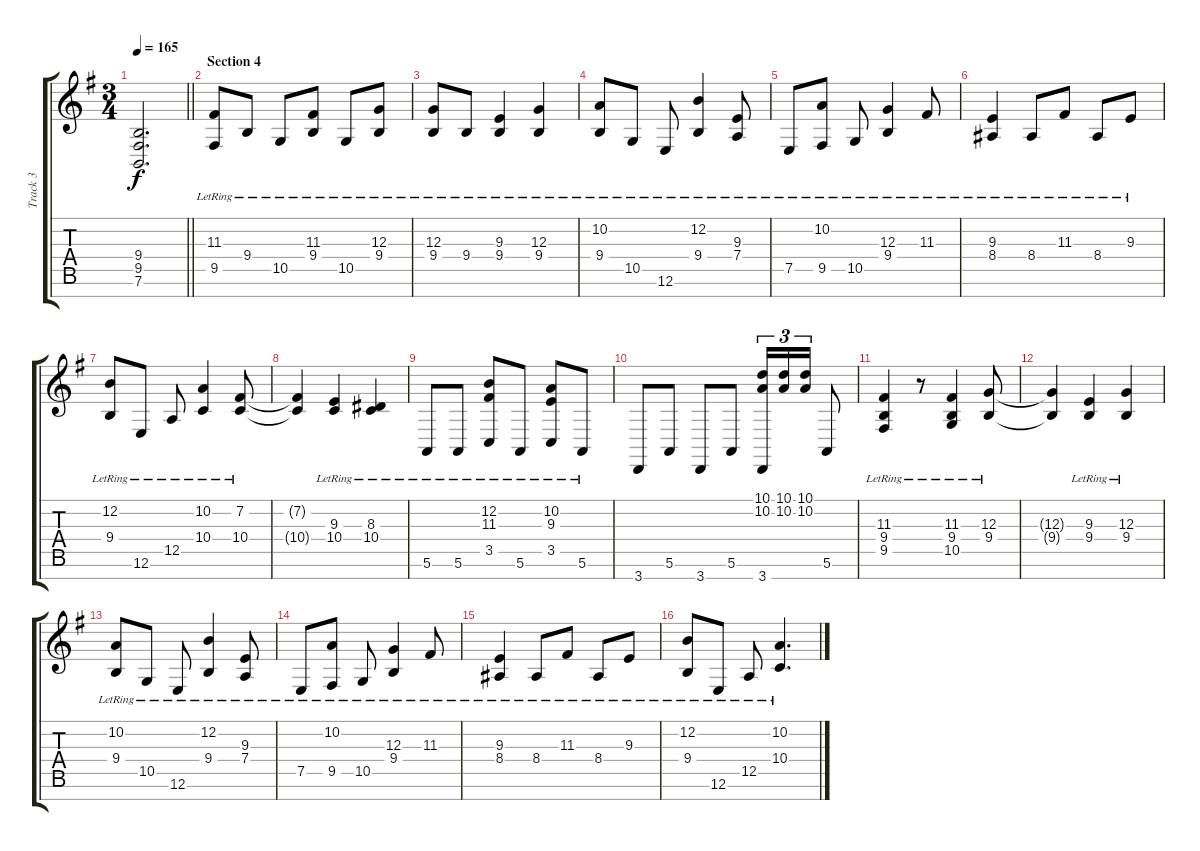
\track ("Track 3" "Track 3") {instrument acousticgrandpiano}
\staff {score tabs}
\tuning (E4 B3 G3 D3 A2 E2 B1) {hide}
\ts (3 4)
\tempo 165
\clef g2
\barLineRight lightlight
\ks g
(9.4{t} 9.5{t} 7.6{t}).2{d dy f} |
\section ("" "Section 4")
(11.3{lr} 9.5{lr}).8 9.4{lr}.8 10.5{lr}.8 (11.3{lr} 9.4{lr}).8 10.5{lr}.8 (12.3{lr} 9.4{lr}).8 |
(12.3{lr} 9.4{lr}).8 9.4{lr}.8 (9.3{lr} 9.4{lr}).4 (12.3 9.4{lr}).4 |
(10.2{lr} 9.4{lr}).8 10.5{lr}.8 12.6{lr}.8 (12.2{lr} 9.4{lr}).4 (9.3{lr} 7.4{lr}).8 |
7.5{lr}.8 (10.2{lr} 9.5{lr}).8 10.5{lr}.8 (12.3{lr} 9.4{lr}).4 11.3{lr}.8 |
(9.3{lr} 8.4{lr}).4 8.4{lr}.8 11.3{lr}.8 8.4{lr}.8 9.3{lr}.8 |
(12.2{lr} 9.4{lr}).8 12.6{lr}.8 12.5{lr}.8 (10.2{lr} 10.4{lr}).4 (7.2 10.4{lr}).8 |
(7.2{t} 10.4{t}).4 (9.3{lr} 10.4{lr}).4 (8.3{lr} 10.4{lr}).4 |
5.6{lr}.8 5.6{lr}.8 (12.2{lr} 11.3{lr} 3.5{lr}).8 5.6{lr}.8 (10.2 9.3 3.5{lr}).8 5.6{lr}.8 |
3.7.8 5.6.8 3.7.8 5.6.8 (10.1 10.2 3.7).16{tu (3 2)} (10.1 10.2).16{tu (3 2)} (10.1 10.2).16{tu (3 2)} 5.6.8 |
(11.3{lr} 9.4 9.5{lr}).4 r.8 (11.3{lr} 9.4{lr} 10.5).4 (12.3{lr} 9.4{lr}).8 |
(12.3{t} 9.4{t}).4 (9.3{lr} 9.4{lr}).4 (12.3 9.4{lr}).4 |
(10.2{lr} 9.4{lr}).8 10.5{lr}.8 12.6{lr}.8 (12.2{lr} 9.4{lr}).4 (9.3{lr} 7.4{lr}).8 |
7.5{lr}.8 (10.2{lr} 9.5{lr}).8 10.5{lr}.8 (12.3{lr} 9.4{lr}).4 11.3{lr}.8 |
(9.3{lr} 8.4{lr}).4 8.4{lr}.8 11.3{lr}.8 8.4{lr}.8 9.3{lr}.8 |
(12.2{lr} 9.4{lr}).8 12.6{lr}.8 12.5{lr}.8 (10.2{lr} 10.4{lr}).4{d}
